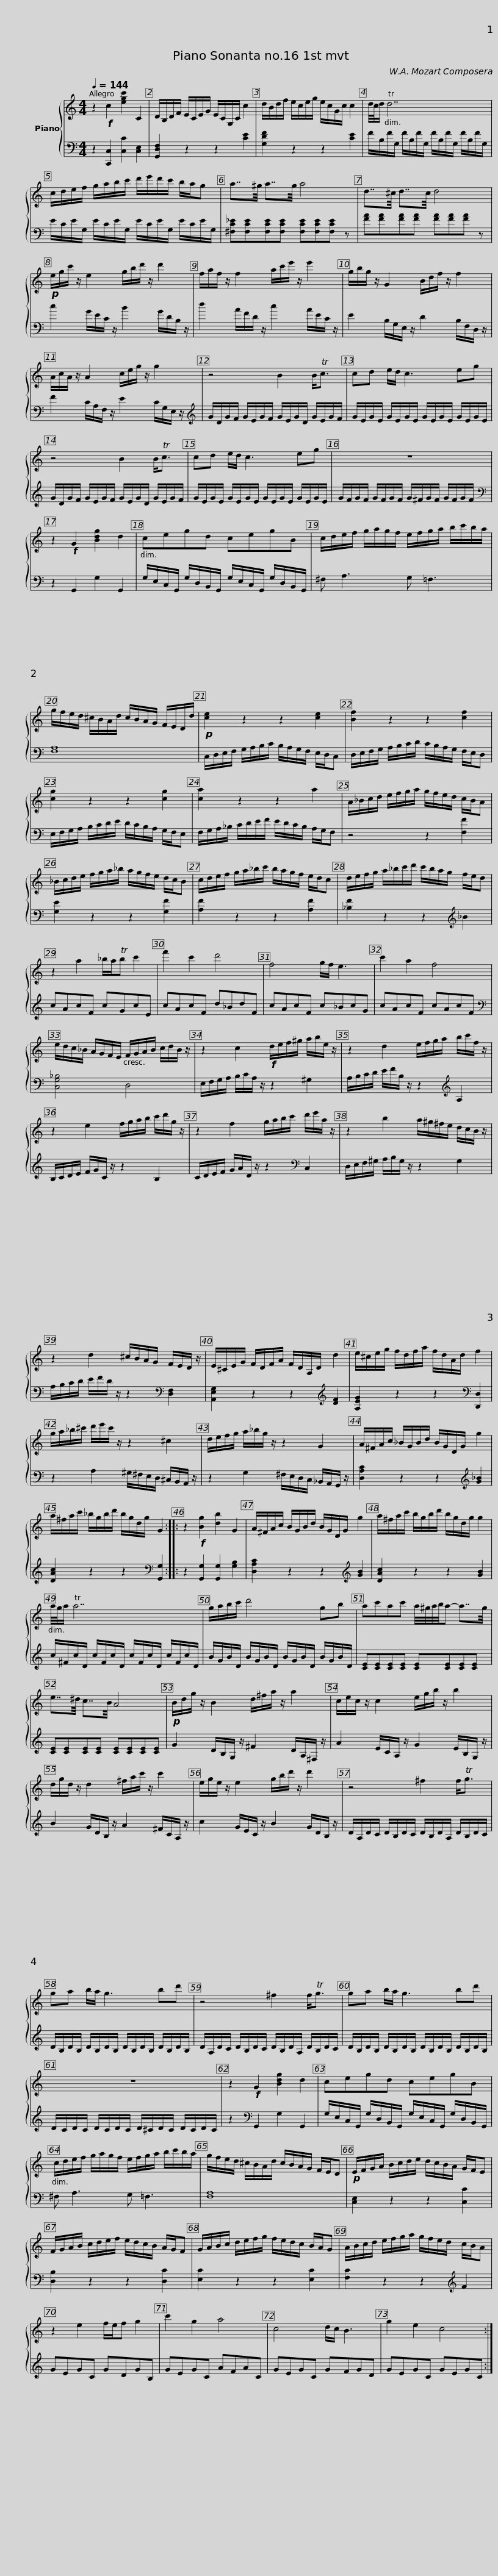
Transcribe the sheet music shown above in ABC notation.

X:1
%%score { 1 | 2 }
L:1/8
Q:1/4=144
M:4/4
I:linebreak $
K:C
V:1 treble
V:2 bass
V:1
 z2!f! c2 [egc']2 C2 | D/B,/D/F/ E/C/E/G/ E/C/G,/C/ c2 | d/B/d/f/ e/c/e/g/ e/c/G/c/ c2 |$ d/4c/4d/ Td7 | c/d/e/f/ g/a/b/c'/ d'/e'/d'/c'/ b/a/g |$ %5
 a7/4^g/4 a7/4g/4 a4 | d7/4^c/4 d7/4c/4 d4 |!p! e/g/c'/ z/ e2 g/b/d'/ z/ d'2 |$ f/a/f/ z/ f2 a/c'/e'/ z/ e'2 | g/b/g/ z/ G2 B/d/f/ z/ f2 |$ %10
 A/c/A/ z/ A2 c/e/g/ z/ g2 | z4 B2 B<Tc | cd e/d/ c3 eg |$ z4 B2 B<Tc | cd e/d/ c3 eg |$ %15
 z8 | z2!f! G2 [Bdg]2 d2 | cegd cegB |$ c/d/e/f/ g/a/g/f/ e/f/g/a/ b/c'/b/a/ | g/f/e/d/ ^c/B/A/d/ c/B/A/G/ F/E/D/d/ |$ %20
!p! [ce]2 z2 z2 [ce]2 | [Bf]2 z2 z2 [cf]2 | [cg]2 z2 z2 [cg]2 |$ [ca]2 z2 z2 a2 | A/_B/c/d/ e/f/g/a/ g/f/e/d/ c/B/A |$ %25
 _B/c/d/e/ f/g/a/_b/ a/g/f/e/ d/c/B | c/d/e/f/ g/a/_b/c'/ b/a/g/f/ e/d/c |$ d/e/f/g/ a/_b/c'/d'/ c'/b/a/g/ f/e/d | z2 a2 _b/a/Tb c'2 | f'2 c'2 d'4 | %30
 f4 g/f/ e3 |$ c'2 a2 f4 | e/d/c/_B/ A/G/F/E/ F/G/A/B/ c/d/B/ z/ | z2 c2!f! d/e/f/^g/ a/b/e/ z/ |$ z2 d2 e/f/g/a/ b/c'/f/ z/ | %35
 z2 e2 f/g/a/b/ c'/d'/g/ z/ |$ z2 f2 g/a/b/c'/ d'/e'/a/ z/ | z2 b2 a/^g/^f/e/ d/c/B/ z/ |$ z2 d2 ^c/B/A/G/ F/E/D/ z/ | E/^C/E/G/ F/D/F/A/ F/D/A,/D/ d2 | %40
 e/^c/e/g/ f/d/f/a/ f/d/A/d/ f2 |$ g/a/_b/^c'/ d'/e'/c'/ z/ z2 ^c2 | d/e/f/g/ a/_b/g/ z/ z2 G2 |$ A/^F/A/c/ _B/G/B/d/ B/G/D/G/ g2 | a/^f/a/c'/ _b/g/b/d'/ b/g/d/g/ G2 :: %45
 z2!f! [Bg]2 [db]2 G2 |$ A/^F/A/c/ B/G/B/d/ B/G/D/G/ g2 | a/^f/a/c'/ b/g/b/d'/ b/g/d/g/ g2 | a/4g/4a/ Ta7 |$ g/a/b/c'/ d'4 gb | %50
 ac'ac' a/4^g/4a/4b/4a- a7/4g/4 | e7/4^d/4 c7/4B/4 A4 |$!p! B/d/g/ z/ B2 d/^f/a/ z/ a2 | c/e/c/ z/ c2 e/g/b/ z/ b2 |$ d/g/d/ z/ d2 ^f/a/c'/ z/ c'2 | %55
 e/g/e/ z/ e2 g/b/d'/ z/ d'2 |$ z4 ^f2 f<Tg | ga b/a/ g3 bd' |$ z4 ^f2 f<Tg | ga b/a/ g3 bd' |$ %60
 z8 | z2!f! G2 [Bdg]2 d2 | cegd cegB |$ c/d/e/f/ g/a/g/f/ e/f/g/a/ b/c'/b/a/ | g/f/e/d/ ^c/B/A/d/ c/B/A/G/ F/E/D |$ %65
!p! E/F/G/A/ B/c/d/e/ d/c/B/A/ G/F/E | F/G/A/B/ c/d/e/f/ e/d/c/B/ A/G/F |$ G/A/B/c/ d/e/f/g/ f/e/d/c/ B/A/G | A/B/c/d/ e/f/g/a/ g/f/e/d/ c/B/A | z2 e2 f/e/f g2 |$ %70
 c'2 g2 a4 | c4 d/c/ B3 | g2 e2 c4 :| %73
V:2
 z2 [C,,C,]2 [C,C]2 [C,E,]2 | [G,,D,F,]2 z2 z2 [CE]2 | [G,DF]2 z2 z2 [CE]2 |$ F/B,/F/G,/ F/B,/F/G,/ F/B,/F/G,/ F/B,/F/G,/ | E/C/E/G,/ E/C/E/G,/ E/C/E/G,/ E/C/E/G,/ |$ %5
 [^F,C_E][F,CE][F,CE][F,CE] [F,CE][F,CE][F,CE] z | [FA][FA][FA][FA] [FA][FA][FA] z | c2 G/E/C/ z/ B2 G/D/B,/ z/ |$ d2 A/F/D/ z/ c2 A/E/C/ z/ | E2 B,/G,/E,/ z/ D2 B,/F,/D,/ z/ |$ %10
 F2 C/A,/F,/ z/ E2 C/G,/E,/ z/ |[K:treble] G/D/G/F/ G/E/G/F/ G/E/G/D/ G/E/G/F/ | G/E/G/E/ G/E/G/E/ G/E/G/E/ G/E/G/E/ |$ G/D/G/F/ G/E/G/F/ G/E/G/D/ G/E/G/F/ | G/E/G/E/ G/E/G/E/ G/E/G/E/ G/E/G/E/ |$ %15
 G/F/G/F/ G/F/G/F/ G/^F/G/F/ G/F/G/F/ |[K:bass] z2 G,,2 G,2 G,,2 | G,/E,/C,/G,,/ G,/D,/B,,/G,,/ G,/E,/C,/G,,/ G,/D,/B,,/G,,/ |$ ^F, A,3 G, =F,3 | [F,A,]8 |$ %20
 C,/D,/E,/F,/ G,/A,/B,/C/ B,/A,/G,/F,/ E,/D,/C, | D,/E,/F,/G,/ A,/B,/C/D/ C/B,/A,/G,/ F,/E,/D, | E,/F,/G,/A,/ B,/C/D/E/ D/C/B,/A,/ G,/F,/E, |$ F,/G,/A,/_B,/ C/D/E/F/ E/D/C/B,/ A,/G,/F, | z4 z2 [F,F]2 |$ %25
 [G,E]2 z2 z2 [G,F]2 | [A,F]2 z2 z2 [A,F]2 |$ [_B,F]2 z2 z2[K:treble] _B2 | cAcF cGcE | cAcF d_BdF | %30
 cAcF c_BcG |$ cAcF cAcF |[K:bass] [C,G,_B,]4 D,4 | E,/F,/G,/A,/ B,/C/A,/ z/ z2 ^G,2 |$ A,/B,/C/D/ E/F/B,/ z/ z2[K:treble] A,2 | %35
 B,/C/D/E/ F/G/C/ z/ z2 B,2 |$ C/D/E/F/ G/A/D/ z/ z2[K:bass] C,2 | D,/E,/F,/^G,/ A,/B,/G,/ z/ z2 G,2 |$ A,/B,/C/D/ E/F/D/ z/ z2[K:bass] [D,F,]2 | [A,,E,G,]2 z2 z2[K:treble] [DF]2 | %40
 [A,EG]2 z2 z2[K:bass] [D,,D,]2 |$ z2 A,2 ^G,/^F,/E,/D,/ ^C,/B,,/A,,/ z/ | z2 G,2 ^F,/E,/D,/C,/ _B,,/A,,/G,,/ z/ |$ [D,A,C]2 z2 z2[K:treble] [G_B]2 | [DAc]2 z2 z2[K:bass] [G,,G,]2 :: %45
 z2 [G,,G,]2 [G,,G,]2 [G,B,]2 |$ [D,A,C]2 z2 z2[K:treble] [GB]2 | [DAc]2 z2 z2 [GB]2 | c/^F/c/D/ c/F/c/D/ c/F/c/D/ c/F/c/D/ |$ B/G/B/D/ B/G/B/D/ B/G/B/D/ B/G/B/D/ | %50
 [CE][CE][CE][CE] [CE][CE][CE][CE] | [CE][CE][CE][CE] [CE][CE][CE][CE] |$ G2 D/B,/G,/ z/ ^F2 D/A,/^F,/ z/ | A2 E/C/A,/ z/ G2 E/B,/G,/ z/ |$ B2 G/D/B,/ z/ A2 ^F/C/A,/ z/ | %55
 c2 G/E/C/ z/ B2 G/D/B,/ z/ |$ D/A,/D/C/ D/B,/D/C/ D/B,/D/A,/ D/B,/D/C/ | D/B,/D/B,/ D/B,/D/B,/ D/B,/D/B,/ D/B,/D/B,/ |$ D/A,/D/C/ D/B,/D/C/ D/B,/D/A,/ D/B,/D/C/ | D/B,/D/B,/ D/B,/D/B,/ D/B,/D/B,/ D/B,/D/B,/ |$ %60
 D/C/D/C/ D/C/D/C/ D/^C/D/C/ D/C/D/C/ | z2[K:bass] G,,2 G,2 G,,2 | G,/E,/C,/G,,/ G,/D,/B,,/G,,/ G,/E,/C,/G,,/ G,/D,/B,,/G,,/ |$ ^F, A,3 G, =F,3 | [F,A,]8 |$ %65
 [C,E,]2 z2 z2 [C,C]2 | [D,B,]2 z2 z2 [D,C]2 |$ [E,C]2 z2 z2 [E,C]2 | [F,C]2 z2 z2[K:treble] F2 | GEGC GDGB, |$ %70
 GEGC AFAC | GEGC GFGD | GEGC GEGC :| %73
